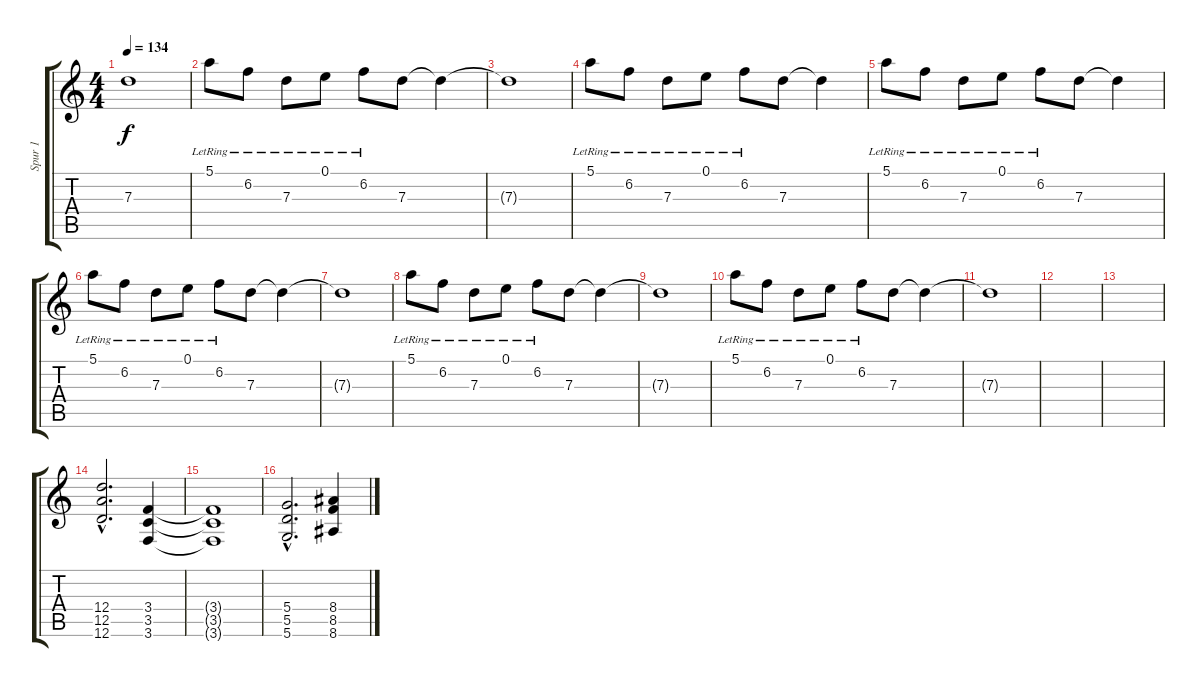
\track ("Spur 1" "Spur 1") {instrument acousticguitarsteel}
\staff {score tabs}
\tuning (E4 B3 G3 D3 A2 D2) {hide}
\ts (4 4)
\tempo 134
\clef g2
\ks c
7.3{t}.1{dy f} |
5.1{lr}.8 6.2{lr}.8 7.3{lr}.8 0.1{lr}.8 6.2{lr}.8 7.3.8 7.3{t}.4 |
7.3{t}.1 |
5.1{lr}.8 6.2{lr}.8 7.3{lr}.8 0.1{lr}.8 6.2{lr}.8 7.3.8 7.3{t}.4 |
5.1{lr}.8 6.2{lr}.8 7.3{lr}.8 0.1{lr}.8 6.2{lr}.8 7.3.8 7.3{t}.4 |
5.1{lr}.8 6.2{lr}.8 7.3{lr}.8 0.1{lr}.8 6.2{lr}.8 7.3.8 7.3{t}.4 |
7.3{t}.1 |
5.1{lr}.8 6.2{lr}.8 7.3{lr}.8 0.1{lr}.8 6.2{lr}.8 7.3.8 7.3{t}.4 |
7.3{t}.1 |
5.1{lr}.8 6.2{lr}.8 7.3{lr}.8 0.1{lr}.8 6.2{lr}.8 7.3.8 7.3{t}.4 |
7.3{t}.1 |
|
|
(12.4{hac} 12.5{hac} 12.6{hac}).2{d instrument distortionguitar} (3.4 3.5 3.6).4 |
(3.4{t} 3.5{t} 3.6{t}).1 |
(5.4{hac} 5.5{hac} 5.6{hac}).2{d} (8.4 8.5 8.6).4
